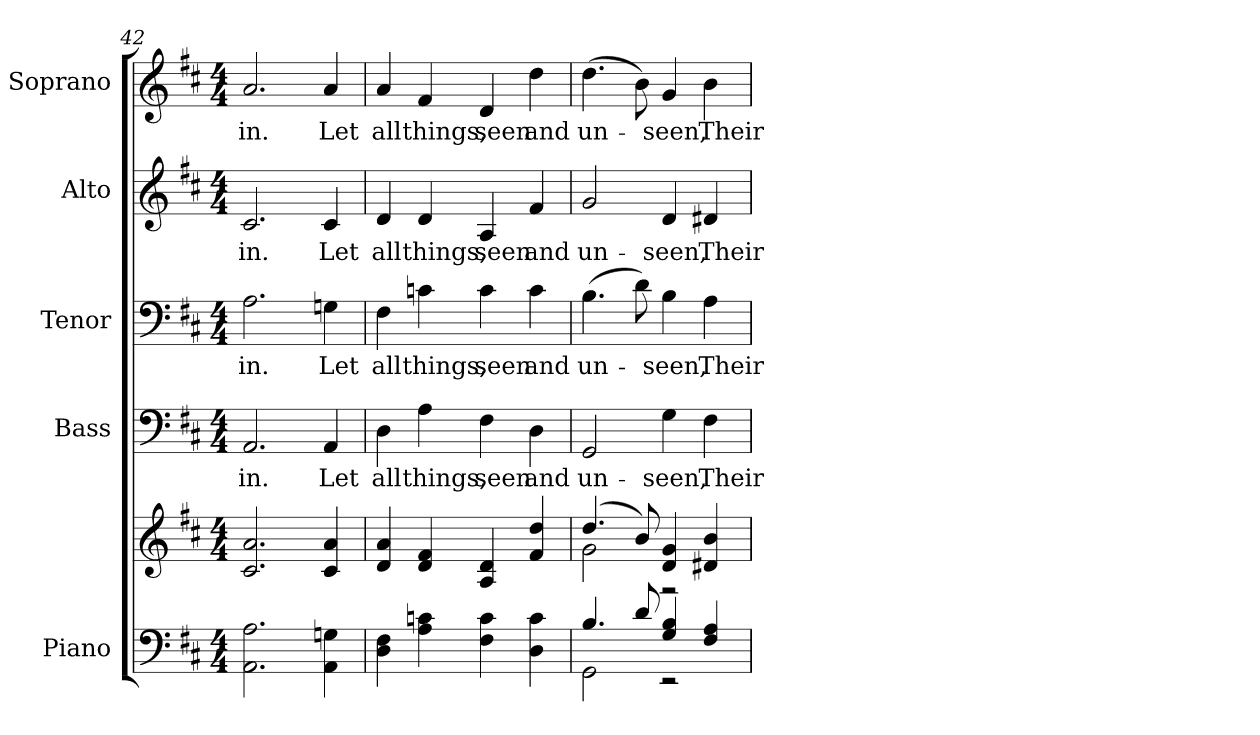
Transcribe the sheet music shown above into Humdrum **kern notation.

**kern	**kern	**kern	**text	**kern	**text	**kern	**text	**kern	**text
*part5	*part5	*part4	*part4	*part3	*part3	*part2	*part2	*part1	*part1
*staff6	*staff5	*staff4	*staff4	*staff3	*staff3	*staff2	*staff2	*staff1	*staff1
*I"Piano	*	*I"Bass	*	*I"Tenor	*	*I"Alto	*	*I"Soprano	*
*I'Pno.	*	*I'B.	*	*I'T.	*	*I'A.	*	*I'S.	*
*clefF4	*clefG2	*clefF4	*	*clefF4	*	*clefG2	*	*clefG2	*
*k[f#c#]	*k[f#c#]	*k[f#c#]	*	*k[f#c#]	*	*k[f#c#]	*	*k[f#c#]	*
*D:	*D:	*D:	*	*D:	*	*D:	*	*D:	*
*M4/4	*M4/4	*M4/4	*	*M4/4	*	*M4/4	*	*M4/4	*
=42	=42	=42	=42	=42	=42	=42	=42	=42	=42
!	!	!	!LO:LY:b:color=#000000	!	!	!	!	!	!
!	!	!	!	!	!LO:LY:b:color=#000000	!	!	!	!
!	!	!	!	!	!	!	!LO:LY:b:color=#000000	!	!
!	!	!	!	!	!	!	!	!	!LO:LY:b:color=#000000
2.AAi\ 2.Ai	2.c#i/ 2.ai	2.AAi/	in.	2.Ai\	in.	2.c#i/	in.	2.ai/	in.
!	!	!	!LO:LY:b:color=#000000	!	!	!	!	!	!
!	!	!	!	!	!LO:LY:b:color=#000000	!	!	!	!
!	!	!	!	!	!	!	!LO:LY:b:color=#000000	!	!
!	!	!	!	!	!	!	!	!	!LO:LY:b:color=#000000
4AAi\ 4Gni	4c#i/ 4ai	4AAi/	Let	4Gni\	Let	4c#i/	Let	4ai/	Let
!!LO:PB:g=z
=43	=43	=43	=43	=43	=43	=43	=43	=43	=43
!	!	!	!LO:LY:b:color=#000000	!	!	!	!	!	!
!	!	!	!	!	!LO:LY:b:color=#000000	!	!	!	!
!	!	!	!	!	!	!	!LO:LY:b:color=#000000	!	!
!	!	!	!	!	!	!	!	!	!LO:LY:b:color=#000000
4Di\ 4F#i	4di/ 4ai	4Di\	all	4F#i\	all	4di/	all	4ai/	all
!	!	!	!LO:LY:b:color=#000000	!	!	!	!	!	!
!	!	!	!	!	!LO:LY:b:color=#000000	!	!	!	!
!	!	!	!	!	!	!	!LO:LY:b:color=#000000	!	!
!	!	!	!	!	!	!	!	!	!LO:LY:b:color=#000000
4Ai\ 4cni	4di/ 4f#i	4Ai\	things,	4cni\	things,	4di/	things,	4f#i/	things,
!	!	!	!LO:LY:b:color=#000000	!	!	!	!	!	!
!	!	!	!	!	!LO:LY:b:color=#000000	!	!	!	!
!	!	!	!	!	!	!	!LO:LY:b:color=#000000	!	!
!	!	!	!	!	!	!	!	!	!LO:LY:b:color=#000000
4F#i\ 4ci	4Ai/ 4di	4F#i\	seen	4ci\	seen	4Ai/	seen	4di/	seen
!	!	!	!LO:LY:b:color=#000000	!	!	!	!	!	!
!	!	!	!	!	!LO:LY:b:color=#000000	!	!	!	!
!	!	!	!	!	!	!	!LO:LY:b:color=#000000	!	!
!	!	!	!	!	!	!	!	!	!LO:LY:b:color=#000000
4Di\ 4ci	4f#i/ 4ddi	4Di\	and	4ci\	and	4f#i/	and	4ddi\	and
=44	=44	=44	=44	=44	=44	=44	=44	=44	=44
*^	*^	*	*	*	*	*	*	*	*
!	!	!	!	!	!LO:LY:b:color=#000000	!	!	!	!	!	!
!	!	!	!	!	!	!	!LO:LY:b:color=#000000	!	!	!	!
!	!	!	!	!	!	!	!	!	!LO:LY:b:color=#000000	!	!
!	!	!	!	!	!	!	!	!	!	!	!LO:LY:b:color=#000000
4.Bi/	2GGi\	(4.ddi/	2gi\	2GGi/	un-	(4.Bi\	un-	2gi/	un-	(4.ddi\	un-
8di/	.	8bi/)	.	.	.	8di\)	.	.	.	8bi\)	.
!	!	!	!	!	!LO:LY:b:color=#000000	!	!	!	!	!	!
!	!	!	!	!	!	!	!LO:LY:b:color=#000000	!	!	!	!
!	!	!	!	!	!	!	!	!	!LO:LY:b:color=#000000	!	!
!	!	!	!	!	!	!	!	!	!	!	!LO:LY:b:color=#000000
4Gi/ 4Bi	2r	4di/ 4gi	2r	4Gi\	-seen,	4Bi\	-seen,	4di/	-seen,	4gi/	-seen,
!	!	!	!	!	!LO:LY:b:color=#000000	!	!	!	!	!	!
!	!	!	!	!	!	!	!LO:LY:b:color=#000000	!	!	!	!
!	!	!	!	!	!	!	!	!	!LO:LY:b:color=#000000	!	!
!	!	!	!	!	!	!	!	!	!	!	!LO:LY:b:color=#000000
4F#i/ 4Ai	.	4d#Xi/ 4bi	.	4F#i\	Their	4Ai\	Their	4d#Xi/	Their	4bi\	Their
*v	*v	*	*	*	*	*	*	*	*	*	*
*	*v	*v	*	*	*	*	*	*	*	*
=	=	=	=	=	=	=	=	=	=
*-	*-	*-	*-	*-	*-	*-	*-	*-	*-
